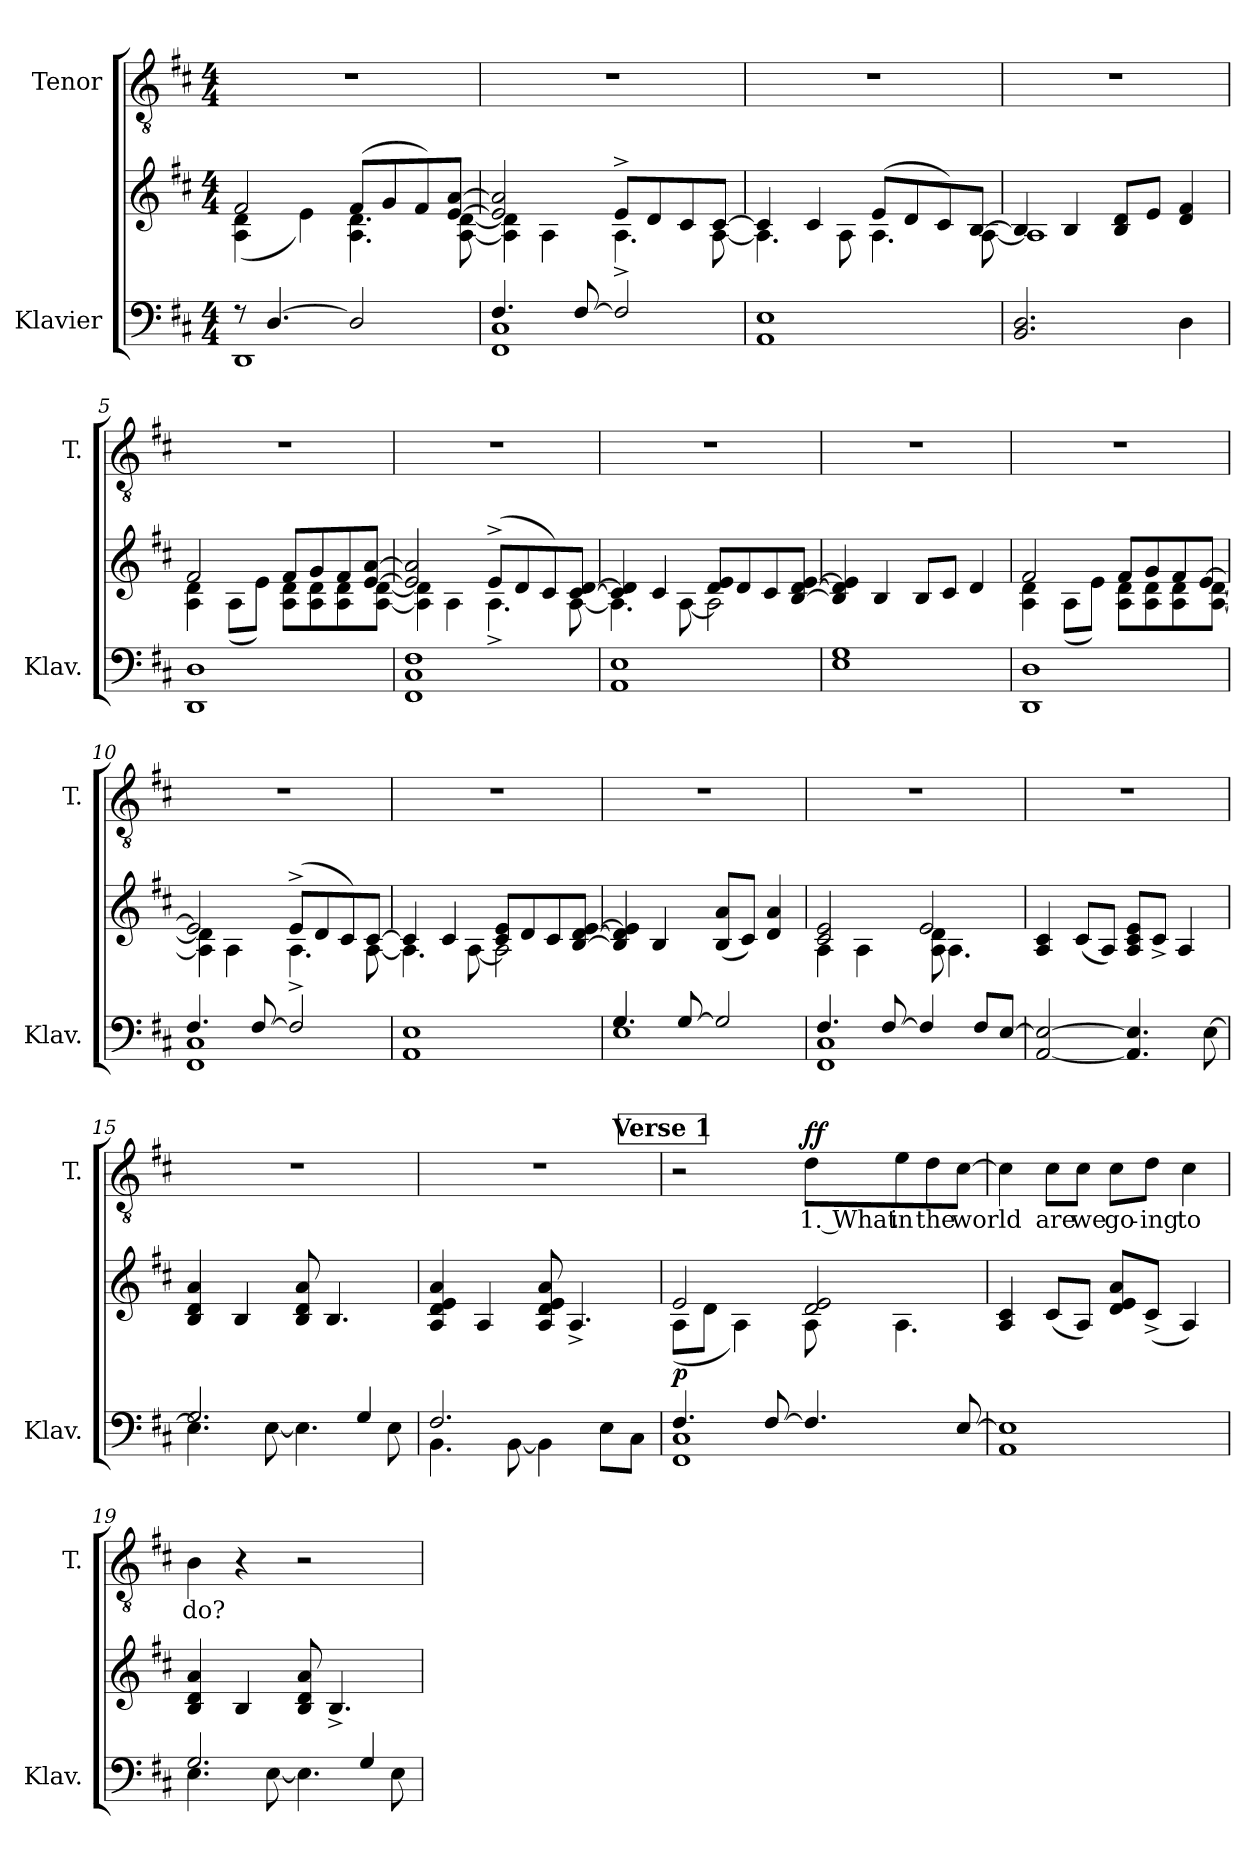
**kern	**kern	**dynam	**kern	**text	**dynam
*part2	*part2	*part2	*part1	*part1	*part1
*staff3	*staff2	*staff2/3	*staff1	*staff1	*staff1
*I"Klavier	*	*	*I"Tenor	*	*
*I'Klav.	*	*	*I'T.	*	*
*clefF4	*clefG2	*	*clefGv2	*	*
*k[f#c#]	*k[f#c#]	*	*k[f#c#]	*	*
*M4/4	*M4/4	*	*M4/4	*	*
*MM124	*MM124	*	*MM124	*	*
=1	=1	=1	=1	=1	=1
*^	*^	*	*	*	*
8r	1DD	2f#/	(<4A\ 4d\	.	1r	.	.
[4.D/	.	.	.	.	.	.	.
.	.	.	4e\)	.	.	.	.
2D/]	.	(>8f#/L	4.A\ 4.d\	.	.	.	.
.	.	8g/	.	.	.	.	.
.	.	8f#/)	.	.	.	.	.
.	.	[8e/ [8a/J	[8A\ [8d\	.	.	.	.
=2	=2	=2	=2	=2	=2	=2	=2
4.F#/	1FF# 1C#	2e/] 2a/]	4A\] 4d\]	.	1r	.	.
.	.	.	4A\	.	.	.	.
[8F#/	.	.	.	.	.	.	.
2F#/]	.	8e^/L	4.A^\	.	.	.	.
.	.	8d/	.	.	.	.	.
.	.	8c#/	.	.	.	.	.
.	.	[8c#/J	[8A\	.	.	.	.
*v	*v	*	*	*	*	*	*
=3	=3	=3	=3	=3	=3	=3
1AA 1E	4c#/]	4.A\]	.	1r	.	.
.	4c#/	.	.	.	.	.
.	.	8A\	.	.	.	.
.	(>8e/L	4.A\	.	.	.	.
.	8d/	.	.	.	.	.
.	8c#/)	.	.	.	.	.
.	[8B/J	[8A\	.	.	.	.
=4	=4	=4	=4	=4	=4	=4
2.BB/ 2.D/	4B/]	1A]	.	1r	.	.
.	4B/	.	.	.	.	.
.	8B/ 8d/L	.	.	.	.	.
.	8e/J	.	.	.	.	.
4D\	4d/ 4f#/	.	.	.	.	.
!!LO:LB:g=z
=5	=5	=5	=5	=5	=5	=5
1DD 1D	2f#/	4A\ 4d\	.	1r	.	.
.	.	(<8A\L	.	.	.	.
.	.	8e\J)	.	.	.	.
.	8f#/L	8A\ 8d\L	.	.	.	.
.	8g/	8A\ 8d\	.	.	.	.
.	8f#/	8A\ 8d\	.	.	.	.
.	[8e/ [8a/J	[8A\ [8d\J	.	.	.	.
=6	=6	=6	=6	=6	=6	=6
1FF# 1C# 1F#	2e/] 2a/]	4A\] 4d\]	.	1r	.	.
.	.	4A\	.	.	.	.
.	(>8e^/L	4.A^\	.	.	.	.
.	8d/	.	.	.	.	.
.	8c#/)	.	.	.	.	.
.	[8c#/ [8d/J	[8A\	.	.	.	.
=7	=7	=7	=7	=7	=7	=7
1AA 1E	4c#/] 4d/]	4.A\]	.	1r	.	.
.	4c#/	.	.	.	.	.
.	.	[8A\	.	.	.	.
.	8d/ 8e/L	2A\]	.	.	.	.
.	8d/	.	.	.	.	.
.	8c#/	.	.	.	.	.
.	[8B/ [8d/ [8e/J	.	.	.	.	.
*	*v	*v	*	*	*	*
=8	=8	=8	=8	=8	=8
1E 1G	4B/] 4d/] 4e/]	.	1r	.	.
.	4B/	.	.	.	.
.	8B/L	.	.	.	.
.	8c#/J	.	.	.	.
.	4d/	.	.	.	.
!!LO:LB:g=z
=9	=9	=9	=9	=9	=9
*	*^	*	*	*	*
1DD 1D	2f#/	4A\ 4d\	.	1r	.	.
.	.	(<8A\L	.	.	.	.
.	.	8e\J)	.	.	.	.
.	8f#/L	8A\ 8d\L	.	.	.	.
.	8g/	8A\ 8d\	.	.	.	.
.	8f#/	8A\ 8d\	.	.	.	.
.	[8e/J	[8A\ [8d\J	.	.	.	.
=10	=10	=10	=10	=10	=10	=10
*^	*	*	*	*	*	*
4.F#/	1FF# 1C#	2e/]	4A\] 4d\]	.	1r	.	.
.	.	.	4A\	.	.	.	.
[8F#/	.	.	.	.	.	.	.
2F#/]	.	(>8e^/L	4.A^\	.	.	.	.
.	.	8d/	.	.	.	.	.
.	.	8c#/)	.	.	.	.	.
.	.	[8c#/J	[8A\	.	.	.	.
*v	*v	*	*	*	*	*	*
=11	=11	=11	=11	=11	=11	=11
1AA 1E	4c#/]	4.A\]	.	1r	.	.
.	4c#/	.	.	.	.	.
.	.	[8A\	.	.	.	.
.	8c#/ 8e/L	2A\]	.	.	.	.
.	8d/	.	.	.	.	.
.	8c#/	.	.	.	.	.
.	[8B/ [8d/ [8e/J	.	.	.	.	.
*	*v	*v	*	*	*	*
=12	=12	=12	=12	=12	=12
*^	*	*	*	*	*
4.G/	1E	4B/] 4d/] 4e/]	.	1r	.	.
.	.	4B/	.	.	.	.
[8G/	.	.	.	.	.	.
2G/]	.	(<8B/ 8a/L	.	.	.	.
.	.	8c#/J)	.	.	.	.
.	.	4d/ 4a/	.	.	.	.
!!LO:PB:g=z
=13	=13	=13	=13	=13	=13	=13
*	*	*^	*	*	*	*
4.F#/	1FF# 1C#	2c#/ 2e/	4A\	.	1r	.	.
.	.	.	4A\	.	.	.	.
[8F#/	.	.	.	.	.	.	.
4F#/]	.	2e/	8A\ 8d\	.	.	.	.
.	.	.	4.A\	.	.	.	.
8F#/L	.	.	.	.	.	.	.
[8E/J	.	.	.	.	.	.	.
*	*	*v	*v	*	*	*	*
=14	=14	=14	=14	=14	=14	=14
[2AA/ 2E/_	2..ryy	4A/ 4c#/	.	1r	.	.
.	.	(<8c#/L	.	.	.	.
.	.	8A/J)	.	.	.	.
4.AA/] 4.E/]	.	8A/ 8c#/ 8e/L	.	.	.	.
.	.	8c#^/J	.	.	.	.
.	.	4A/	.	.	.	.
8ryy	[8E\	.	.	.	.	.
=15	=15	=15	=15	=15	=15	=15
2.G/	4.E\]	4B/ 4d/ 4a/	.	1r	.	.
.	.	4B/	.	.	.	.
.	[8E\	.	.	.	.	.
.	4.E\]	8B/ 8d/ 8a/	.	.	.	.
.	.	4.B/	.	.	.	.
4G/	.	.	.	.	.	.
.	8E\	.	.	.	.	.
=16	=16	=16	=16	=16	=16	=16
2.F#/	4.BB\	4A/ 4d/ 4e/ 4a/	.	1r	.	.
.	.	4A/	.	.	.	.
.	[8BB\	.	.	.	.	.
.	4BB\]	8A/ 8d/ 8e/ 8a/	.	.	.	.
.	.	4.A^/	.	.	.	.
8ryy	8E\L	.	.	.	.	.
8ryy	8C#\J	.	.	.	.	.
!!LO:LB:g=z
!!LO:REH:place=s1:a:B:fs=14:t=Verse 1
=17	=17	=17	=17	=17	=17	=17
*	*	*^	*	*	*	*
!	!	!	!	!LO:DY:b	!	!	!
4.F#/	1FF# 1C#	2e/	(<8A\L	p	2r	.	.
.	.	.	8d\J	.	.	.	.
.	.	.	4A\)	.	.	.	.
[8F#/	.	.	.	.	.	.	.
!	!	!	!	!	!	!LO:LY:b	!LO:DY:b
4.F#/]	.	2d/ 2e/	8A\	.	8d\L	1. What	ff
!	!	!	!	!	!	!LO:LY:b	!
.	.	.	4.A\	.	8e\	in	.
!	!	!	!	!	!	!LO:LY:b	!
.	.	.	.	.	8d\	the	.
!	!	!	!	!	!	!LO:LY:b	!
[8E/	.	.	.	.	[8c#\J	world	.
*v	*v	*	*	*	*	*	*
*	*v	*v	*	*	*	*
=18	=18	=18	=18	=18	=18
1AA 1E]	4A/ 4c#/	.	4c#\]	.	.
!	!	!	!	!LO:LY:b	!
.	(<8c#/L	.	8c#\L	are	.
!	!	!	!	!LO:LY:b	!
.	8A/J)	.	8c#\J	we	.
!	!	!	!	!LO:LY:b	!
.	8d/ 8e/ 8a/L	.	8c#\L	go-	.
!	!	!	!	!LO:LY:b	!
.	(<8c#^/J	.	8d\J	-ing	.
!	!	!	!	!LO:LY:b	!
.	4A/)	.	4c#\	to	.
=19	=19	=19	=19	=19	=19
*^	*	*	*	*	*
!	!	!	!	!	!LO:LY:b	!
2.G/	4.E\	4B/ 4d/ 4a/	.	4B\	do?	.
.	.	4B/	.	4r	.	.
.	[8E\	.	.	.	.	.
.	4.E\]	8B/ 8d/ 8a/	.	2r	.	.
.	.	4.B^/	.	.	.	.
4G/	.	.	.	.	.	.
.	8E\	.	.	.	.	.
*v	*v	*	*	*	*	*
=	=	=	=	=	=
*-	*-	*-	*-	*-	*-
